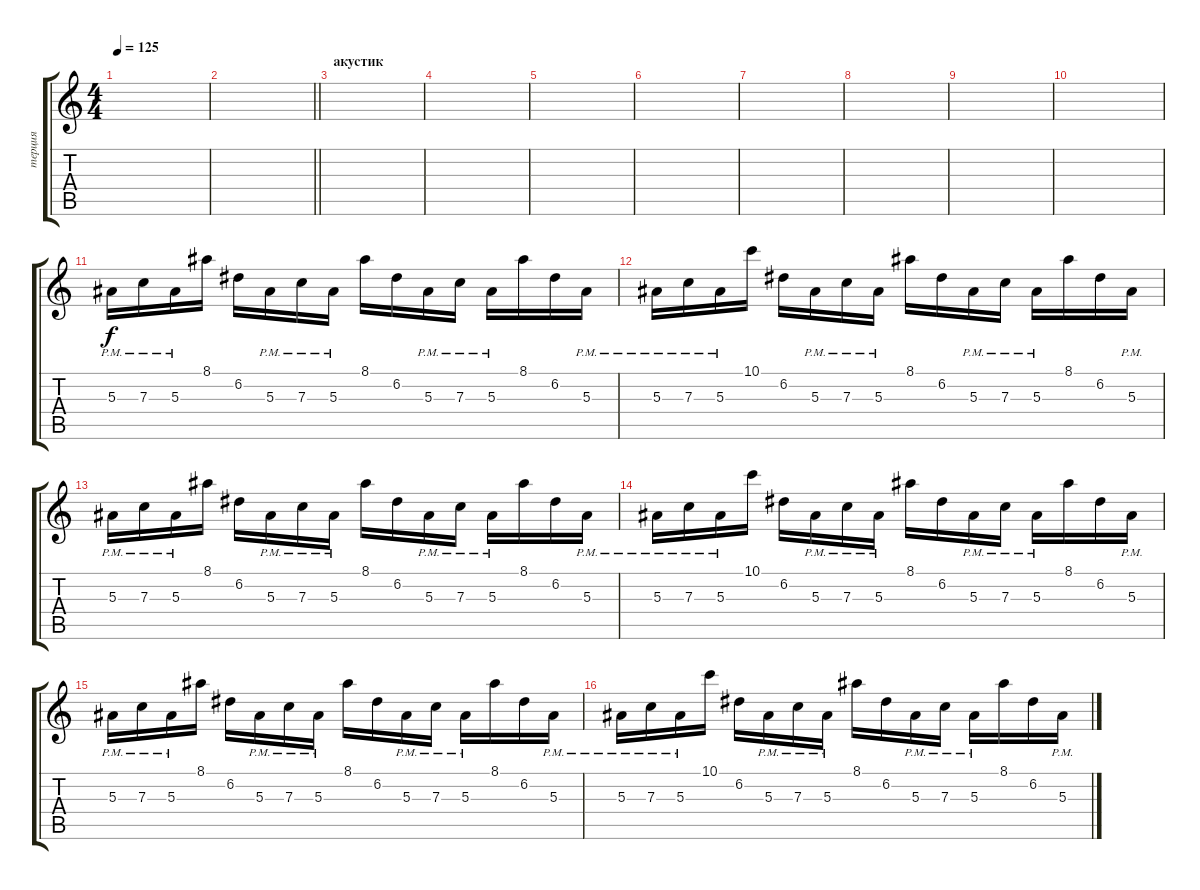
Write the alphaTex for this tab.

\track ("терция" "терция") {instrument distortionguitar}
\staff {score tabs}
\tuning (D4 A3 F3 C3 G2 C2) {hide}
\ts (4 4)
\tempo 125
\clef g2
\ks c
|
\barLineRight lightlight
|
\section ("" "акустик")
|
|
|
|
|
|
|
|
5.3{pm}.16{balance 0 instrument electricguitarmuted} 7.3{pm}.16 5.3{pm}.16 8.1.16 6.2.16 5.3{pm}.16 7.3{pm}.16 5.3{pm}.16 8.1.16 6.2.16 5.3{pm}.16 7.3{pm}.16 5.3{pm}.16 8.1.16 6.2.16 5.3{pm}.16 |
5.3{pm}.16 7.3{pm}.16 5.3{pm}.16 10.1.16 6.2.16 5.3{pm}.16 7.3{pm}.16 5.3{pm}.16 8.1.16 6.2.16 5.3{pm}.16 7.3{pm}.16 5.3{pm}.16 8.1.16 6.2.16 5.3{pm}.16 |
5.3{pm}.16 7.3{pm}.16 5.3{pm}.16 8.1.16 6.2.16 5.3{pm}.16 7.3{pm}.16 5.3{pm}.16 8.1.16 6.2.16 5.3{pm}.16 7.3{pm}.16 5.3{pm}.16 8.1.16 6.2.16 5.3{pm}.16 |
5.3{pm}.16 7.3{pm}.16 5.3{pm}.16 10.1.16 6.2.16 5.3{pm}.16 7.3{pm}.16 5.3{pm}.16 8.1.16 6.2.16 5.3{pm}.16 7.3{pm}.16 5.3{pm}.16 8.1.16 6.2.16 5.3{pm}.16 |
5.3{pm}.16 7.3{pm}.16 5.3{pm}.16 8.1.16 6.2.16 5.3{pm}.16 7.3{pm}.16 5.3{pm}.16 8.1.16 6.2.16 5.3{pm}.16 7.3{pm}.16 5.3{pm}.16 8.1.16 6.2.16 5.3{pm}.16 |
5.3{pm}.16 7.3{pm}.16 5.3{pm}.16 10.1.16 6.2.16 5.3{pm}.16 7.3{pm}.16 5.3{pm}.16 8.1.16 6.2.16 5.3{pm}.16 7.3{pm}.16 5.3{pm}.16 8.1.16 6.2.16 5.3{pm}.16
